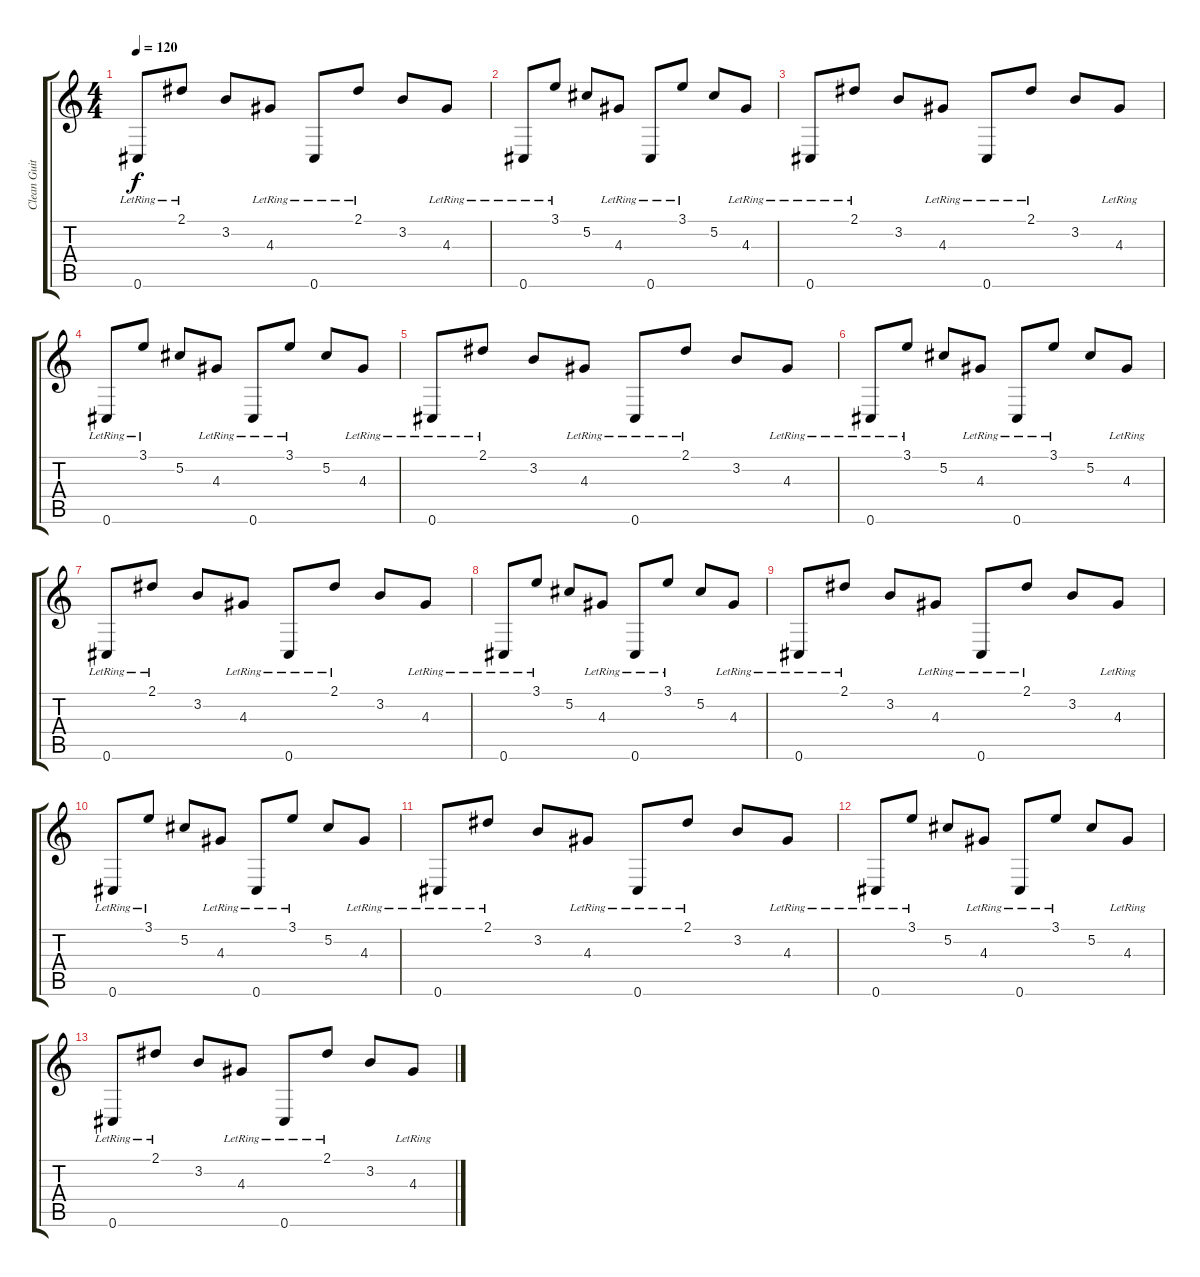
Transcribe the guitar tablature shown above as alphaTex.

\track ("Clean Guitar" "Clean Guit") {instrument acousticguitarsteel}
\staff {score tabs}
\tuning (Db4 Ab3 E3 B2 Gb2 Db2) {hide}
\ts (4 4)
\tempo 120
\clef g2
\ks c
0.6{lr}.8{dy f} 2.1{lr}.8 3.2.8 4.3{lr}.8 0.6{lr}.8 2.1{lr}.8 3.2.8 4.3{lr}.8 |
0.6{lr}.8 3.1{lr}.8 5.2.8 4.3{lr}.8 0.6{lr}.8 3.1{lr}.8 5.2.8 4.3{lr}.8 |
0.6{lr}.8 2.1{lr}.8 3.2.8 4.3{lr}.8 0.6{lr}.8 2.1{lr}.8 3.2.8 4.3{lr}.8 |
0.6{lr}.8 3.1{lr}.8 5.2.8 4.3{lr}.8 0.6{lr}.8 3.1{lr}.8 5.2.8 4.3{lr}.8 |
0.6{lr}.8 2.1{lr}.8 3.2.8 4.3{lr}.8 0.6{lr}.8 2.1{lr}.8 3.2.8 4.3{lr}.8 |
0.6{lr}.8 3.1{lr}.8 5.2.8 4.3{lr}.8 0.6{lr}.8 3.1{lr}.8 5.2.8 4.3{lr}.8 |
0.6{lr}.8 2.1{lr}.8 3.2.8 4.3{lr}.8 0.6{lr}.8 2.1{lr}.8 3.2.8 4.3{lr}.8 |
0.6{lr}.8 3.1{lr}.8 5.2.8 4.3{lr}.8 0.6{lr}.8 3.1{lr}.8 5.2.8 4.3{lr}.8 |
0.6{lr}.8 2.1{lr}.8 3.2.8 4.3{lr}.8 0.6{lr}.8 2.1{lr}.8 3.2.8 4.3{lr}.8 |
0.6{lr}.8 3.1{lr}.8 5.2.8 4.3{lr}.8 0.6{lr}.8 3.1{lr}.8 5.2.8 4.3{lr}.8 |
0.6{lr}.8 2.1{lr}.8 3.2.8 4.3{lr}.8 0.6{lr}.8 2.1{lr}.8 3.2.8 4.3{lr}.8 |
0.6{lr}.8 3.1{lr}.8 5.2.8 4.3{lr}.8 0.6{lr}.8 3.1{lr}.8 5.2.8 4.3{lr}.8 |
0.6{lr}.8 2.1{lr}.8 3.2.8 4.3{lr}.8 0.6{lr}.8 2.1{lr}.8 3.2.8 4.3{lr}.8
